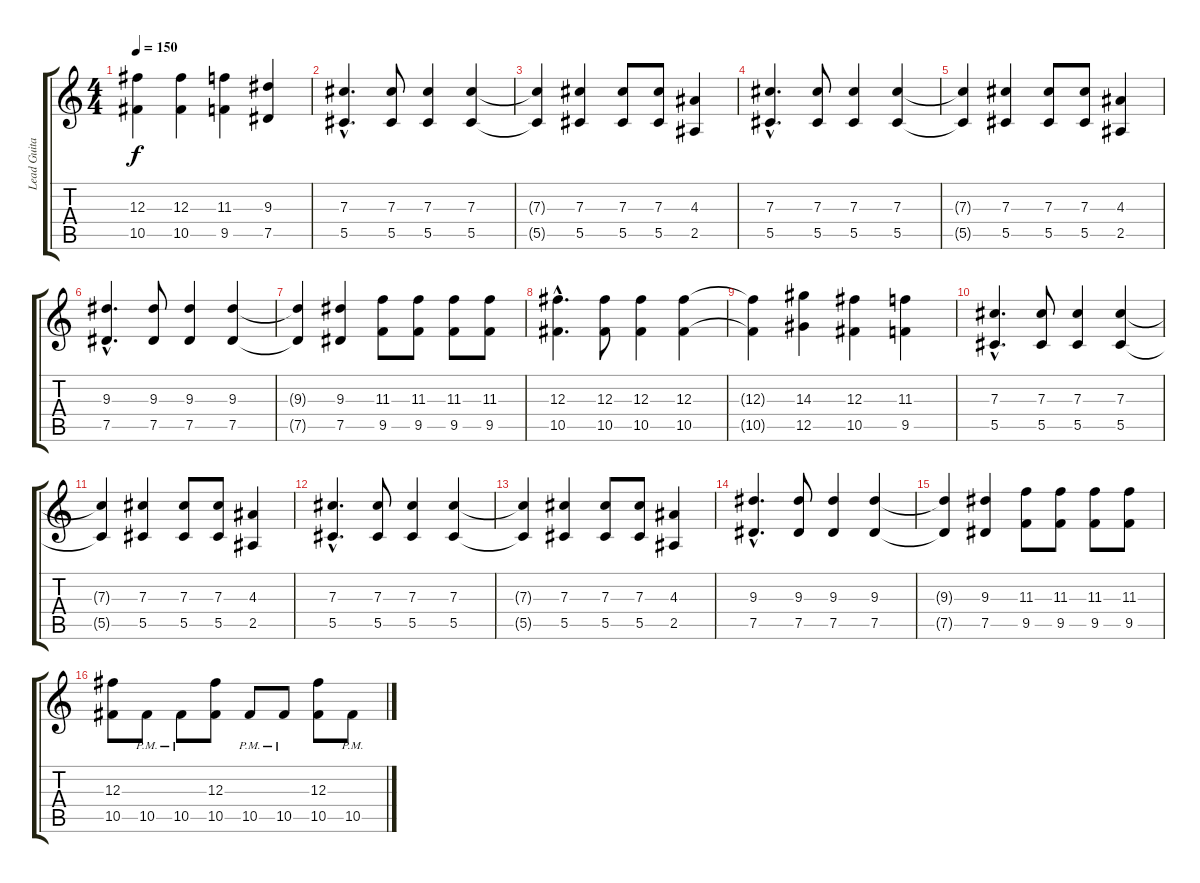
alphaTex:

\track ("Lead Guitar" "Lead Guita") {instrument distortionguitar}
\staff {score tabs}
\tuning (Eb4 Bb3 Gb3 Db3 Ab2 Eb2) {hide}
\ts (4 4)
\tempo 150
\clef g2
\ks c
(12.3{t} 10.5{t}).4{dy f} (12.3 10.5).4 (11.3 9.5).4 (9.3 7.5).4 |
(7.3{hac} 5.5{hac}).4{d} (7.3 5.5).8 (7.3 5.5).4 (7.3 5.5).4 |
(7.3{t} 5.5{t}).4 (7.3 5.5).4 (7.3 5.5).8 (7.3 5.5).8 (4.3 2.5).4 |
(7.3{hac} 5.5{hac}).4{d} (7.3 5.5).8 (7.3 5.5).4 (7.3 5.5).4 |
(7.3{t} 5.5{t}).4 (7.3 5.5).4 (7.3 5.5).8 (7.3 5.5).8 (4.3 2.5).4 |
(9.3{hac} 7.5{hac}).4{d} (9.3 7.5).8 (9.3 7.5).4 (9.3 7.5).4 |
(9.3{t} 7.5{t}).4 (9.3 7.5).4 (11.3 9.5).8 (11.3 9.5).8 (11.3 9.5).8 (11.3 9.5).8 |
(12.3{hac} 10.5{hac}).4{d} (12.3 10.5).8 (12.3 10.5).4 (12.3 10.5).4 |
(12.3{t} 10.5{t}).4 (14.3 12.5).4 (12.3 10.5).4 (11.3 9.5).4 |
(7.3{hac} 5.5{hac}).4{d} (7.3 5.5).8 (7.3 5.5).4 (7.3 5.5).4 |
(7.3{t} 5.5{t}).4 (7.3 5.5).4 (7.3 5.5).8 (7.3 5.5).8 (4.3 2.5).4 |
(7.3{hac} 5.5{hac}).4{d} (7.3 5.5).8 (7.3 5.5).4 (7.3 5.5).4 |
(7.3{t} 5.5{t}).4 (7.3 5.5).4 (7.3 5.5).8 (7.3 5.5).8 (4.3 2.5).4 |
(9.3{hac} 7.5{hac}).4{d} (9.3 7.5).8 (9.3 7.5).4 (9.3 7.5).4 |
(9.3{t} 7.5{t}).4 (9.3 7.5).4 (11.3 9.5).8 (11.3 9.5).8 (11.3 9.5).8 (11.3 9.5).8 |
(12.3 10.5).8 10.5{pm}.8 10.5{pm}.8 (12.3 10.5).8 10.5{pm}.8 10.5{pm}.8 (12.3 10.5).8 10.5{pm}.8
